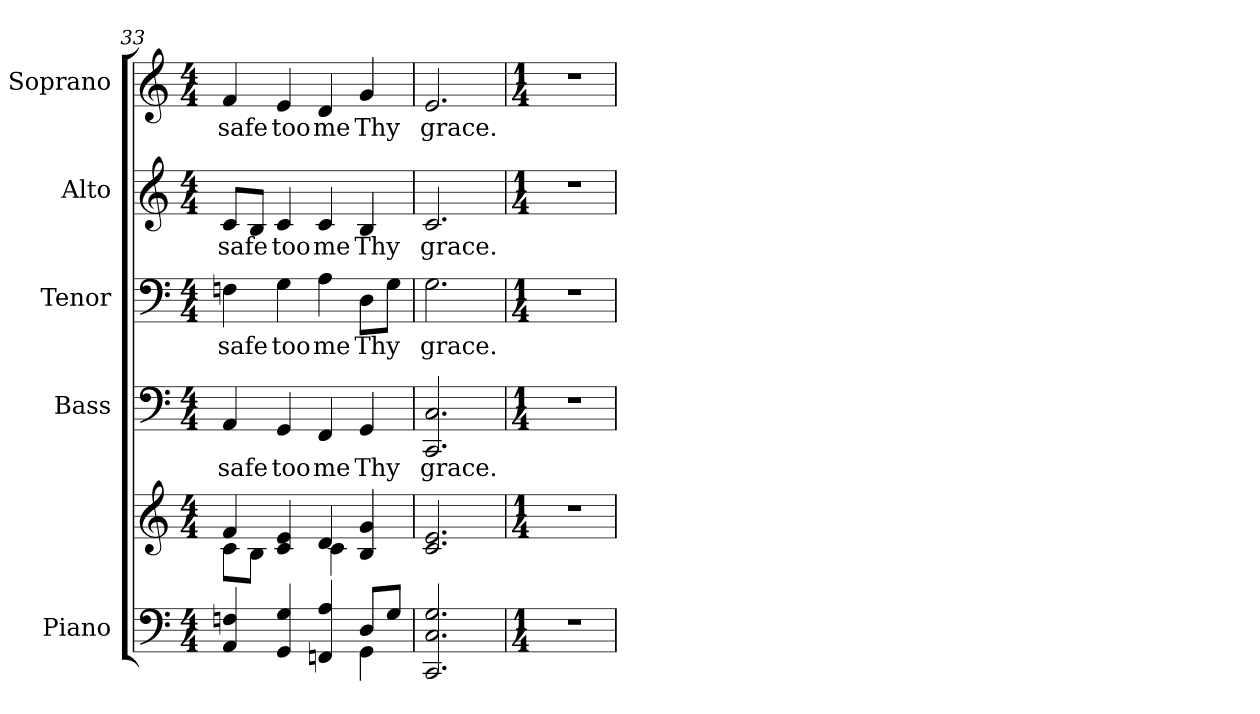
**kern	**kern	**kern	**text	**kern	**text	**kern	**text	**kern	**text
*part5	*part5	*part4	*part4	*part3	*part3	*part2	*part2	*part1	*part1
*staff6	*staff5	*staff4	*staff4	*staff3	*staff3	*staff2	*staff2	*staff1	*staff1
*I"Piano	*	*I"Bass	*	*I"Tenor	*	*I"Alto	*	*I"Soprano	*
*I'Pno.	*	*I'B.	*	*I'T.	*	*I'A.	*	*I'S.	*
*clefF4	*clefG2	*clefF4	*	*clefF4	*	*clefG2	*	*clefG2	*
*k[]	*k[]	*k[]	*	*k[]	*	*k[]	*	*k[]	*
*C:	*C:	*C:	*	*C:	*	*C:	*	*C:	*
*M4/4	*M4/4	*M4/4	*	*M4/4	*	*M4/4	*	*M4/4	*
=33	=33	=33	=33	=33	=33	=33	=33	=33	=33
*^	*^	*	*	*	*	*	*	*	*
!	!	!	!	!	!LO:LY:b:color=#000000	!	!	!	!	!	!
!	!	!	!	!	!	!	!LO:LY:b:color=#000000	!	!	!	!
!	!	!	!	!	!	!	!	!	!LO:LY:b:color=#000000	!	!
!	!	!	!	!	!	!	!	!	!	!	!LO:LY:b:color=#000000
4AAi/ 4Fni	2ryy	4fi/	8ci\L	4AAi/	-safe	4Fni\	-safe	8ci/L	-safe	4fi/	-safe
.	.	.	8Bi\J	.	.	.	.	8Bi/J	.	.	.
!	!	!	!	!	!LO:LY:b:color=#000000	!	!	!	!	!	!
!	!	!	!	!	!	!	!LO:LY:b:color=#000000	!	!	!	!
!	!	!	!	!	!	!	!	!	!LO:LY:b:color=#000000	!	!
!	!	!	!	!	!	!	!	!	!	!	!LO:LY:b:color=#000000
4GGi/ 4Gi	.	4ci/ 4ei	4ryy	4GGi/	too	4Gi\	too	4ci/	too	4ei/	too
!	!	!	!	!	!LO:LY:b:color=#000000	!	!	!	!	!	!
!	!	!	!	!	!	!	!LO:LY:b:color=#000000	!	!	!	!
!	!	!	!	!	!	!	!	!	!LO:LY:b:color=#000000	!	!
!	!	!	!	!	!	!	!	!	!	!	!LO:LY:b:color=#000000
4FFni/ 4Ai	4ryy	4di/	4ci\	4FFi/	me	4Ai\	me	4ci/	me	4di/	me
!	!	!	!	!	!LO:LY:b:color=#000000	!	!	!	!	!	!
!	!	!	!	!	!	!	!LO:LY:b:color=#000000	!	!	!	!
!	!	!	!	!	!	!	!	!	!LO:LY:b:color=#000000	!	!
!	!	!	!	!	!	!	!	!	!	!	!LO:LY:b:color=#000000
8Di/L	4GGi\	4Bi/ 4gi	4ryy	4GGi/	Thy	8Di\L	Thy	4Bi/	Thy	4gi/	Thy
8Gi/J	.	.	.	.	.	8Gi\J	.	.	.	.	.
*v	*v	*	*	*	*	*	*	*	*	*	*
*	*v	*v	*	*	*	*	*	*	*	*
!!LO:PB:g=z
=34	=34	=34	=34	=34	=34	=34	=34	=34	=34
!	!	!	!LO:LY:b:color=#000000	!	!	!	!	!	!
!	!	!	!	!	!LO:LY:b:color=#000000	!	!	!	!
!	!	!	!	!	!	!	!LO:LY:b:color=#000000	!	!
!	!	!	!	!	!	!	!	!	!LO:LY:b:color=#000000
2.CCi/ 2.Ci 2.Gi	2.ci/ 2.ei	2.CCi/ 2.Ci	grace.	2.Gi\	grace.	2.ci/	grace.	2.ei/	grace.
=35	=35	=35	=35	=35	=35	=35	=35	=35	=35
*M1/4	*M1/4	*M1/4	*	*M1/4	*	*M1/4	*	*M1/4	*
4r	4r	4r	.	4r	.	4r	.	4r	.
=	=	=	=	=	=	=	=	=	=
*-	*-	*-	*-	*-	*-	*-	*-	*-	*-
